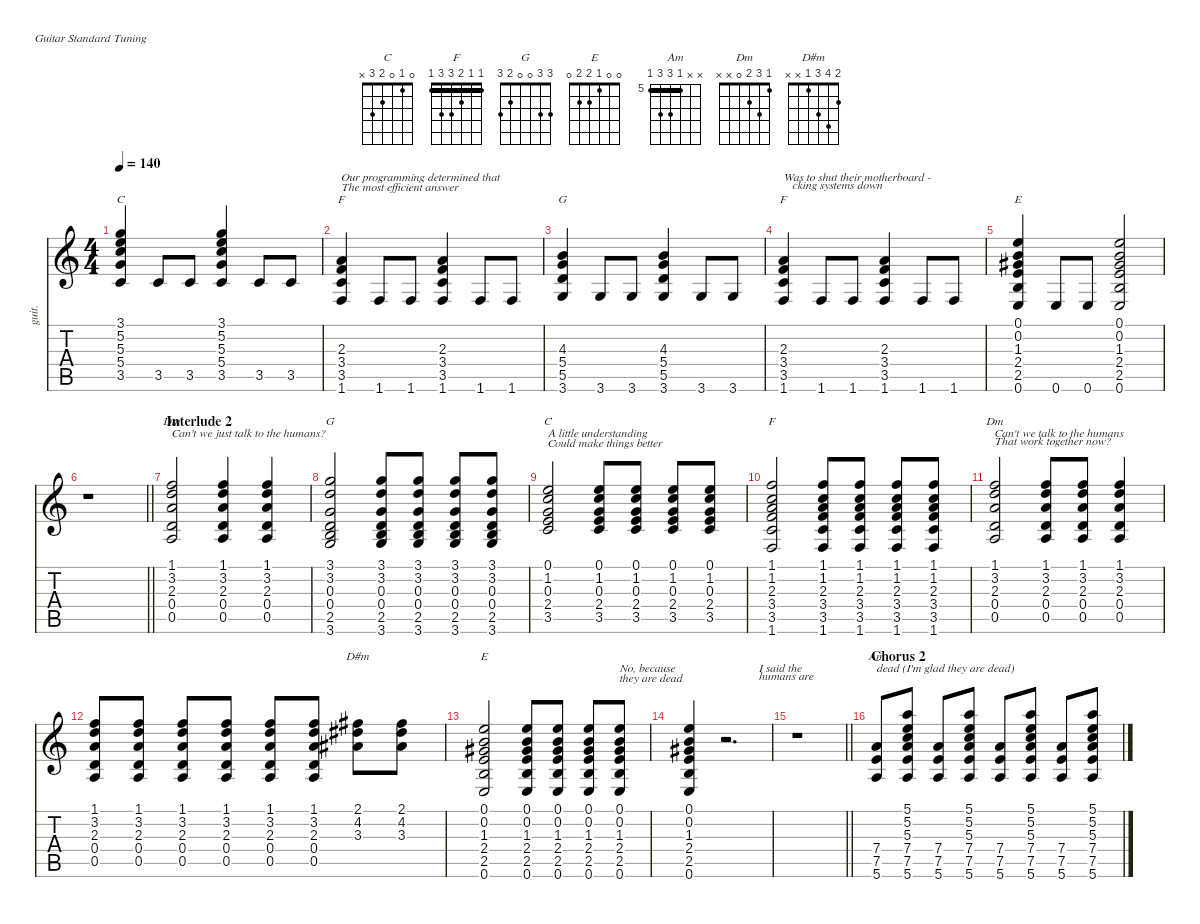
\defaultSystemsLayout 4
\hideDynamics
\bracketExtendMode nobrackets
\otherSystemsTrackNameOrientation horizontal
\track ("Guitar1,2" "guit.") {defaultSystemsLayout 4 instrument acousticguitarnylon}
\staff {score tabs}
\tuning (E4 B3 G3 D3 A2 E2)
\chord ("C" 3 5 5 5 3 x) {showfingering false barre 3}
\chord ("F" x x 2 3 3 1) {showfingering false}
\chord ("G" x x 4 5 5 3) {showfingering false}
\chord ("E" 0 0 1 2 2 0) {showfingering false}
\chord ("Am" x x 5 7 7 5) {firstfret 5 showfingering false barre 5}
\chord ("Dm" 1 3 2 0 x x) {showfingering false}
\chord ("G" 3 3 0 0 2 3) {showfingering false}
\chord ("C" 0 1 0 2 3 x) {showfingering false}
\chord ("F" 1 1 2 3 3 1) {showfingering false barre (1 1)}
\chord ("D#m" 2 4 3 1 x x) {showfingering false}
\ts (4 4)
\tempo 140
\clef g2
\ks aminor
(3.1 5.2 5.3 5.4 3.5).4{ch "C" dy f beam Up} 3.5.8{beam Up} 3.5.8{beam Up} (3.1 5.2 5.3 5.4 3.5).4{beam Up} 3.5.8{beam Up} 3.5.8{beam Up} |
(2.3 3.4 3.5 1.6).4{ch "F" txt "Our programming determined that\nThe most efficient answer" beam Up} 1.6.8{beam Up} 1.6.8{beam Up} (2.3 3.4 3.5 1.6).4{beam Up} 1.6.8{beam Up} 1.6.8{beam Up} |
(4.3 5.4 5.5 3.6).4{ch "G" beam Up} 3.6.8{beam Up} 3.6.8{beam Up} (4.3 5.4 5.5 3.6).4{beam Up} 3.6.8{beam Up} 3.6.8{beam Up} |
(2.3 3.4 3.5 1.6).4{ch "F" txt "Was to shut their motherboard - \n   cking systems down" beam Up} 1.6.8{beam Up} 1.6.8{beam Up} (2.3 3.4 3.5 1.6).4{beam Up} 1.6.8{beam Up} 1.6.8{beam Up} |
(0.1 0.2 1.3{acc #} 2.4 2.5 0.6).4{ch "E" beam Up} 0.6.8{dy mf beam Up} 0.6.8{beam Up} (0.1 0.2 1.3{acc #} 2.4 2.5 0.6).2{dy f beam Up} |
\barLineRight lightlight
r.1{beam Down} |
\section ("" "Interlude 2")
(1.1 3.2 2.3 0.4 0.5).2{ch "Dm" txt "Can't we just talk to the humans?" beam Up} (1.1 3.2 2.3 0.4 0.5).4{beam Up} (0.5 0.4 2.3 3.2 1.1).4{beam Up} |
(3.1 3.2 0.3 0.4 2.5 3.6).2{ch "G" beam Up} (3.1 3.2 0.3 0.4 2.5 3.6).8{beam Up} (3.6 2.5 0.4 0.3 3.2 3.1).8{beam Up} (3.6 2.5 0.4 0.3 3.2 3.1).8{beam Up} (3.6 2.5 0.4 0.3 3.2 3.1).8{beam Up} |
(0.1 1.2 0.3 2.4 3.5).2{ch "C" txt "A little understanding \nCould make things better" beam Up} (0.1 1.2 0.3 2.4 3.5).8{beam Up} (3.5 2.4 0.3 1.2 0.1).8{beam Up} (3.5 2.4 0.1 1.2 0.3).8{beam Up} (3.5 2.4 0.1 1.2 0.3).8{beam Up} |
(1.1 1.2 2.3 3.4 3.5 1.6).2{ch "F" beam Up} (1.1 1.2 2.3 3.4 3.5 1.6).8{beam Up} (1.6 3.5 3.4 2.3 1.2 1.1).8{beam Up} (1.6 3.5 3.4 2.3 1.2 1.1).8{beam Up} (1.6 3.5 3.4 2.3 1.2 1.1).8{beam Up} |
(1.1 3.2 2.3 0.4 0.5).2{ch "Dm" txt "Can't we talk to the humans\nThat work together now?" beam Up} (1.1 3.2 0.4 0.5 2.3).8{beam Up} (0.5 0.4 2.3 3.2 1.1).8{beam Up} (0.5 0.4 2.3 3.2 1.1).4{beam Up} |
(1.1 3.2 2.3 0.4 0.5).8{beam Up} (1.1 3.2 2.3 0.4 0.5).8{beam Up} (1.1 3.2 2.3 0.4 0.5).8{beam Up} (1.1 3.2 2.3 0.4 0.5).8{beam Up} (1.1 3.2 2.3 0.4 0.5).8{beam Up} (0.5 0.4 2.3 3.2 1.1).8{beam Up} (2.1{acc #} 4.2{acc #} 3.3{acc #}).8{ch "D#m" beam Down} (2.1{acc #} 4.2{acc #} 3.3{acc #}).8{beam Down} |
(0.1 0.2 1.3{acc #} 2.4 2.5 0.6).2{ch "E" dy mf beam Up} (0.1 0.2 1.3{acc #} 2.4 2.5 0.6).8{beam Up} (0.1 0.2 1.3{acc #} 2.4 2.5 0.6).8{beam Up} (0.1 0.2 1.3{acc #} 2.4 2.5 0.6).8{beam Up} (0.1 0.2 1.3{acc #} 2.4 2.5 0.6).8{txt "No, because \nthey are dead" beam Up} |
(0.6 2.5 2.4 1.3{acc #} 0.2 0.1).4{beam Up} r.2{d txt "           I said the \n           humans are" beam Up} |
\barLineRight lightlight
r.1{beam Down} |
\section ("" "Chorus 2")
(7.4 7.5 5.6).8{ch "Am" txt "dead (I'm glad they are dead)" dy f beam Up} (5.1 5.2 5.3 7.4 7.5 5.6).8{beam Up} (7.4 7.5 5.6).8{beam Up} (5.1 5.2 5.3 7.4 7.5 5.6).8{beam Up} (7.4 7.5 5.6).8{beam Up} (5.1 5.2 5.3 7.4 7.5 5.6).8{beam Up} (7.4 7.5 5.6).8{beam Up} (5.1 5.2 5.3 7.4 7.5 5.6).8{beam Up}
